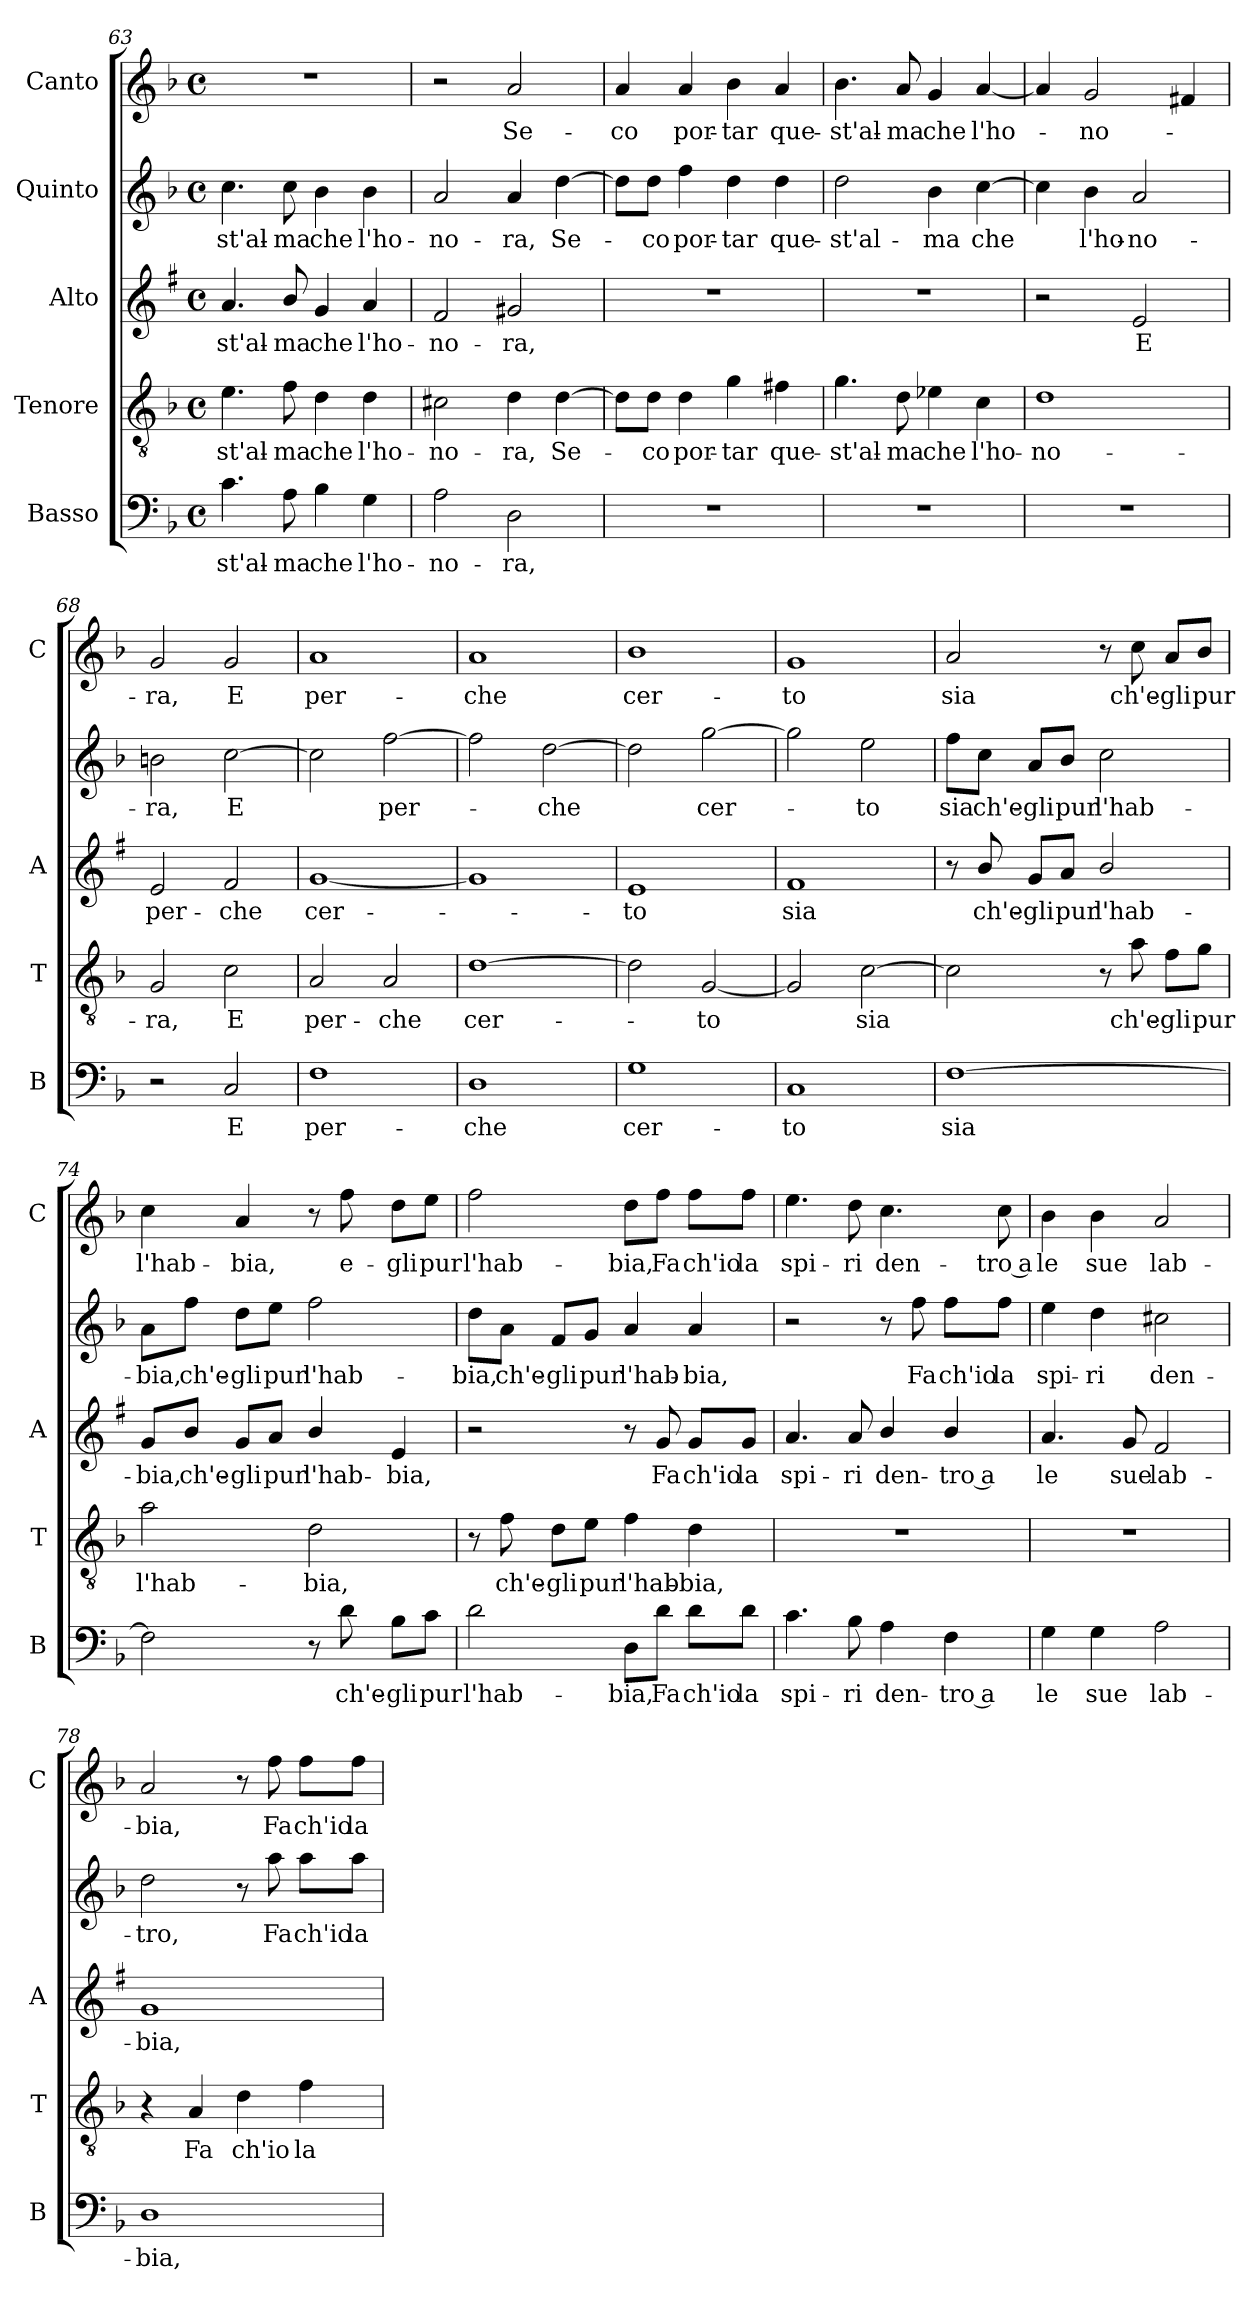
**kern	**text	**kern	**text	**kern	**text	**kern	**text	**kern	**text
*part5	*part5	*part4	*part4	*part3	*part3	*part2	*part2	*part1	*part1
*staff5	*staff5	*staff4	*staff4	*staff3	*staff3	*staff2	*staff2	*staff1	*staff1
*I"Basso	*	*I"Tenore	*	*I"Alto	*	*I"Quinto	*	*I"Canto	*
*I'B	*	*I'T	*	*I'A	*	*	*	*I'C	*
*clefF4	*	*clefGv2	*	*clefG2	*	*clefG2	*	*clefG2	*
*	*	*	*	*ITrd1c2	*	*	*	*	*
*k[b-]	*	*k[b-]	*	*k[b-]	*	*k[b-]	*	*k[b-]	*
*F:	*	*F:	*	*F:	*	*F:	*	*F:	*
*M4/4	*	*M4/4	*	*M4/4	*	*M4/4	*	*M4/4	*
*met(c)	*	*met(c)	*	*met(c)	*	*met(c)	*	*met(c)	*
=63	=63	=63	=63	=63	=63	=63	=63	=63	=63
!	!LO:LY:b	!	!LO:LY:b	!	!LO:LY:b	!	!LO:LY:b	!	!
4.c\	-st'al-	4.e\	-st'al-	4.g/	-st'al-	4.cc\	-st'al-	1r	.
!	!LO:LY:b	!	!LO:LY:b	!	!LO:LY:b	!	!LO:LY:b	!	!
8A\	-ma	8f\	-ma	8a/	-ma	8cc\	-ma	.	.
!	!LO:LY:b	!	!LO:LY:b	!	!LO:LY:b	!	!LO:LY:b	!	!
4B-\	che	4d\	che	4f/	che	4b-\	che	.	.
!	!LO:LY:b	!	!LO:LY:b	!	!LO:LY:b	!	!LO:LY:b	!	!
4G\	l'ho-	4d\	l'ho-	4g/	l'ho-	4b-\	l'ho-	.	.
=64	=64	=64	=64	=64	=64	=64	=64	=64	=64
!	!LO:LY:b	!	!LO:LY:b	!	!LO:LY:b	!	!LO:LY:b	!	!
2A\	-no-	2c#X\	-no-	2e/	-no-	2a/	-no-	2r	.
!	!LO:LY:b	!	!LO:LY:b	!	!LO:LY:b	!	!LO:LY:b	!	!LO:LY:b
2D\	-ra,	4d\	-ra,	2f#X/	-ra,	4a/	-ra,	2a/	Se-
!	!	!	!LO:LY:b	!	!	!	!LO:LY:b	!	!
.	.	[4d\	Se-	.	.	[4dd\	Se-	.	.
=65	=65	=65	=65	=65	=65	=65	=65	=65	=65
!	!	!	!	!	!	!	!	!	!LO:LY:b
1r	.	8d\L]	.	1r	.	8dd\L]	.	4a/	-co
!	!	!	!LO:LY:b	!	!	!	!LO:LY:b	!	!
.	.	8d\J	-co	.	.	8dd\J	-co	.	.
!	!	!	!LO:LY:b	!	!	!	!LO:LY:b	!	!LO:LY:b
.	.	4d\	por-	.	.	4ff\	por-	4a/	por-
!	!	!	!LO:LY:b	!	!	!	!LO:LY:b	!	!LO:LY:b
.	.	4g\	-tar	.	.	4dd\	-tar	4b-\	-tar
!	!	!	!LO:LY:b	!	!	!	!LO:LY:b	!	!LO:LY:b
.	.	4f#X\	que-	.	.	4dd\	que-	4a/	que-
!!LO:PB:g=z
=66	=66	=66	=66	=66	=66	=66	=66	=66	=66
!	!	!	!LO:LY:b	!	!	!	!LO:LY:b	!	!LO:LY:b
1r	.	4.g\	-st'al-	1r	.	2dd\	-st'al-	4.b-\	-st'al-
!	!	!	!LO:LY:b	!	!	!	!	!	!LO:LY:b
.	.	8d\	-ma	.	.	.	.	8a/	-ma
!	!	!	!LO:LY:b	!	!	!	!LO:LY:b	!	!LO:LY:b
.	.	4e-X\	che	.	.	4b-\	-ma	4g/	che
!	!	!	!LO:LY:b	!	!	!	!LO:LY:b	!	!LO:LY:b
.	.	4c\	l'ho-	.	.	[4cc\	che	[4a/	l'ho-
=67	=67	=67	=67	=67	=67	=67	=67	=67	=67
!	!	!	!LO:LY:b	!	!	!	!	!	!
1r	.	1d	-no-	2r	.	4cc\]	.	4a/]	.
!	!	!	!	!	!	!	!LO:LY:b	!	!LO:LY:b
.	.	.	.	.	.	4b-\	l'ho-	2g/	-no-
!	!	!	!	!	!LO:LY:b	!	!LO:LY:b	!	!
.	.	.	.	2d/	E	2a/	-no-	.	.
.	.	.	.	.	.	.	.	4f#X/	.
=68	=68	=68	=68	=68	=68	=68	=68	=68	=68
!	!	!	!LO:LY:b	!	!LO:LY:b	!	!LO:LY:b	!	!LO:LY:b
2r	.	2G/	-ra,	2d/	per-	2bn\	-ra,	2g/	-ra,
!	!LO:LY:b	!	!LO:LY:b	!	!LO:LY:b	!	!LO:LY:b	!	!LO:LY:b
2C/	E	2c\	E	2e/	-che	[2cc\	E	2g/	E
=69	=69	=69	=69	=69	=69	=69	=69	=69	=69
!	!LO:LY:b	!	!LO:LY:b	!	!LO:LY:b	!	!	!	!LO:LY:b
1F	per-	2A/	per-	[1f	cer-	2cc\]	.	1a	per-
!	!	!	!LO:LY:b	!	!	!	!LO:LY:b	!	!
.	.	2A/	-che	.	.	[2ff\	per-	.	.
=70	=70	=70	=70	=70	=70	=70	=70	=70	=70
!	!LO:LY:b	!	!LO:LY:b	!	!	!	!	!	!LO:LY:b
1D	-che	[1d	cer-	1f]	.	2ff\]	.	1a	-che
!	!	!	!	!	!	!	!LO:LY:b	!	!
.	.	.	.	.	.	[2dd\	-che	.	.
=71	=71	=71	=71	=71	=71	=71	=71	=71	=71
!	!LO:LY:b	!	!	!	!LO:LY:b	!	!	!	!LO:LY:b
1G	cer-	2d\]	.	1d	-to	2dd\]	.	1b-	cer-
!	!	!	!LO:LY:b	!	!	!	!LO:LY:b	!	!
.	.	[2G/	-to	.	.	[2gg\	cer-	.	.
=72	=72	=72	=72	=72	=72	=72	=72	=72	=72
!	!LO:LY:b	!	!	!	!LO:LY:b	!	!	!	!LO:LY:b
1C	-to	2G/]	.	1e	sia	2gg\]	.	1g	-to
!	!	!	!LO:LY:b	!	!	!	!LO:LY:b	!	!
.	.	[2c\	sia	.	.	2ee\	-to	.	.
!!LO:LB:g=z
=73	=73	=73	=73	=73	=73	=73	=73	=73	=73
!	!LO:LY:b	!	!	!	!	!	!LO:LY:b	!	!LO:LY:b
[1F	sia	2c\]	.	8r	.	8ff\L	sia	2a/	sia
!	!	!	!	!	!LO:LY:b	!	!LO:LY:b	!	!
.	.	.	.	8a/	ch'e-	8cc\J	ch'e-	.	.
!	!	!	!	!	!LO:LY:b	!	!LO:LY:b	!	!
.	.	.	.	8f/L	-gli	8a/L	-gli	.	.
!	!	!	!	!	!LO:LY:b	!	!LO:LY:b	!	!
.	.	.	.	8g/J	pur	8b-/J	pur	.	.
!	!	!	!	!	!LO:LY:b	!	!LO:LY:b	!	!
.	.	8r	.	2a/	l'hab-	2cc\	l'hab-	8r	.
!	!	!	!LO:LY:b	!	!	!	!	!	!LO:LY:b
.	.	8a\	ch'e-	.	.	.	.	8cc\	ch'e-
!	!	!	!LO:LY:b	!	!	!	!	!	!LO:LY:b
.	.	8f\L	-gli	.	.	.	.	8a/L	-gli
!	!	!	!LO:LY:b	!	!	!	!	!	!LO:LY:b
.	.	8g\J	pur	.	.	.	.	8b-/J	pur
=74	=74	=74	=74	=74	=74	=74	=74	=74	=74
!	!	!	!LO:LY:b	!	!LO:LY:b	!	!LO:LY:b	!	!LO:LY:b
2F\]	.	2a\	l'hab-	8f/L	-bia,	8a\L	-bia,	4cc\	l'hab-
!	!	!	!	!	!LO:LY:b	!	!LO:LY:b	!	!
.	.	.	.	8a/J	ch'e-	8ff\J	ch'e-	.	.
!	!	!	!	!	!LO:LY:b	!	!LO:LY:b	!	!LO:LY:b
.	.	.	.	8f/L	-gli	8dd\L	-gli	4a/	-bia,
!	!	!	!	!	!LO:LY:b	!	!LO:LY:b	!	!
.	.	.	.	8g/J	pur	8ee\J	pur	.	.
!	!	!	!LO:LY:b	!	!LO:LY:b	!	!LO:LY:b	!	!
8r	.	2d\	-bia,	4a/	l'hab-	2ff\	l'hab-	8r	.
!	!LO:LY:b	!	!	!	!	!	!	!	!LO:LY:b
8d\	ch'e-	.	.	.	.	.	.	8ff\	e-
!	!LO:LY:b	!	!	!	!LO:LY:b	!	!	!	!LO:LY:b
8B-\L	-gli	.	.	4d/	-bia,	.	.	8dd\L	-gli
!	!LO:LY:b	!	!	!	!	!	!	!	!LO:LY:b
8c\J	pur	.	.	.	.	.	.	8ee\J	pur
=75	=75	=75	=75	=75	=75	=75	=75	=75	=75
!	!LO:LY:b	!	!	!	!	!	!LO:LY:b	!	!LO:LY:b
2d\	l'hab-	8r	.	2r	.	8dd\L	-bia,	2ff\	l'hab-
!	!	!	!LO:LY:b	!	!	!	!LO:LY:b	!	!
.	.	8f\	ch'e-	.	.	8a\J	ch'e-	.	.
!	!	!	!LO:LY:b	!	!	!	!LO:LY:b	!	!
.	.	8d\L	-gli	.	.	8f/L	-gli	.	.
!	!	!	!LO:LY:b	!	!	!	!LO:LY:b	!	!
.	.	8e\J	pur	.	.	8g/J	pur	.	.
!	!LO:LY:b	!	!LO:LY:b	!	!	!	!LO:LY:b	!	!LO:LY:b
8D\L	-bia,	4f\	l'hab-	8r	.	4a/	l'hab-	8dd\L	-bia,
!	!LO:LY:b	!	!	!	!LO:LY:b	!	!	!	!LO:LY:b
8d\J	Fa	.	.	8f/	Fa	.	.	8ff\J	Fa
!	!LO:LY:b	!	!LO:LY:b	!	!LO:LY:b	!	!LO:LY:b	!	!LO:LY:b
8d\L	ch'io	4d\	-bia,	8f/L	ch'io	4a/	-bia,	8ff\L	ch'io
!	!LO:LY:b	!	!	!	!LO:LY:b	!	!	!	!LO:LY:b
8d\J	la	.	.	8f/J	la	.	.	8ff\J	la
=76	=76	=76	=76	=76	=76	=76	=76	=76	=76
!	!LO:LY:b	!	!	!	!LO:LY:b	!	!	!	!LO:LY:b
4.c\	spi-	1r	.	4.g/	spi-	2r	.	4.ee\	spi-
!	!LO:LY:b	!	!	!	!LO:LY:b	!	!	!	!LO:LY:b
8B-\	-ri	.	.	8g/	-ri	.	.	8dd\	-ri
!	!LO:LY:b	!	!	!	!LO:LY:b	!	!	!	!LO:LY:b
4A\	den-	.	.	4a/	den-	8r	.	4.cc\	den-
!	!	!	!	!	!	!	!LO:LY:b	!	!
.	.	.	.	.	.	8ff\	Fa	.	.
!	!LO:LY:b	!	!	!	!LO:LY:b	!	!LO:LY:b	!	!
4F\	-tro a	.	.	4a/	-tro a	8ff\L	ch'io	.	.
!	!	!	!	!	!	!	!LO:LY:b	!	!LO:LY:b
.	.	.	.	.	.	8ff\J	la	8cc\	-tro a
!!LO:LB:g=z
=77	=77	=77	=77	=77	=77	=77	=77	=77	=77
!	!LO:LY:b	!	!	!	!LO:LY:b	!	!LO:LY:b	!	!LO:LY:b
4G\	le	1r	.	4.g/	le	4ee\	spi-	4b-\	le
!	!LO:LY:b	!	!	!	!	!	!LO:LY:b	!	!LO:LY:b
4G\	sue	.	.	.	.	4dd\	-ri	4b-\	sue
!	!	!	!	!	!LO:LY:b	!	!	!	!
.	.	.	.	8f/	sue	.	.	.	.
!	!LO:LY:b	!	!	!	!LO:LY:b	!	!LO:LY:b	!	!LO:LY:b
2A\	lab-	.	.	2e/	lab-	2cc#X\	den-	2a/	lab-
=78	=78	=78	=78	=78	=78	=78	=78	=78	=78
!	!LO:LY:b	!	!	!	!LO:LY:b	!	!LO:LY:b	!	!LO:LY:b
1D	-bia,	4r	.	1f	-bia,	2dd\	-tro,	2a/	-bia,
!	!	!	!LO:LY:b	!	!	!	!	!	!
.	.	4A/	Fa	.	.	.	.	.	.
!	!	!	!LO:LY:b	!	!	!	!	!	!
.	.	4d\	ch'io	.	.	8r	.	8r	.
!	!	!	!	!	!	!	!LO:LY:b	!	!LO:LY:b
.	.	.	.	.	.	8aa\	Fa	8ff\	Fa
!	!	!	!LO:LY:b	!	!	!	!LO:LY:b	!	!LO:LY:b
.	.	4f\	la	.	.	8aa\L	ch'io	8ff\L	ch'io
!	!	!	!	!	!	!	!LO:LY:b	!	!LO:LY:b
.	.	.	.	.	.	8aa\J	la	8ff\J	la
=	=	=	=	=	=	=	=	=	=
*-	*-	*-	*-	*-	*-	*-	*-	*-	*-
